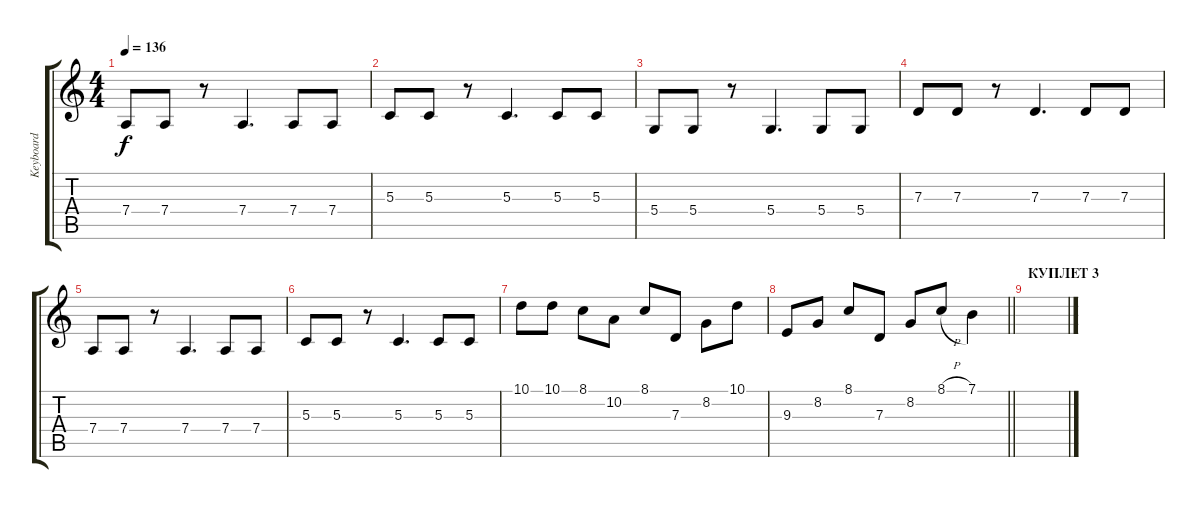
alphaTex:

\track ("Keyboard" "Keyboard") {instrument electricpiano2}
\staff {score tabs}
\tuning (E4 B3 G3 D3 A2 E2) {hide}
\ts (4 4)
\tempo 136
\clef g2
\ks c
7.4.8{dy f} 7.4.8 r.8 7.4.4{d} 7.4.8 7.4.8 |
5.3.8 5.3.8 r.8 5.3.4{d} 5.3.8 5.3.8 |
5.4.8 5.4.8 r.8 5.4.4{d} 5.4.8 5.4.8 |
7.3.8 7.3.8 r.8 7.3.4{d} 7.3.8 7.3.8 |
7.4.8 7.4.8 r.8 7.4.4{d} 7.4.8 7.4.8 |
5.3.8 5.3.8 r.8 5.3.4{d} 5.3.8 5.3.8 |
10.1.8 10.1.8 8.1.8 10.2.8 8.1.8 7.3.8 8.2.8 10.1.8 |
\barLineRight lightlight
9.3.8 8.2.8 8.1.8 7.3.8 8.2.8 8.1{h}.8 7.1.4 |
\section ("" "КУПЛЕТ 3")
